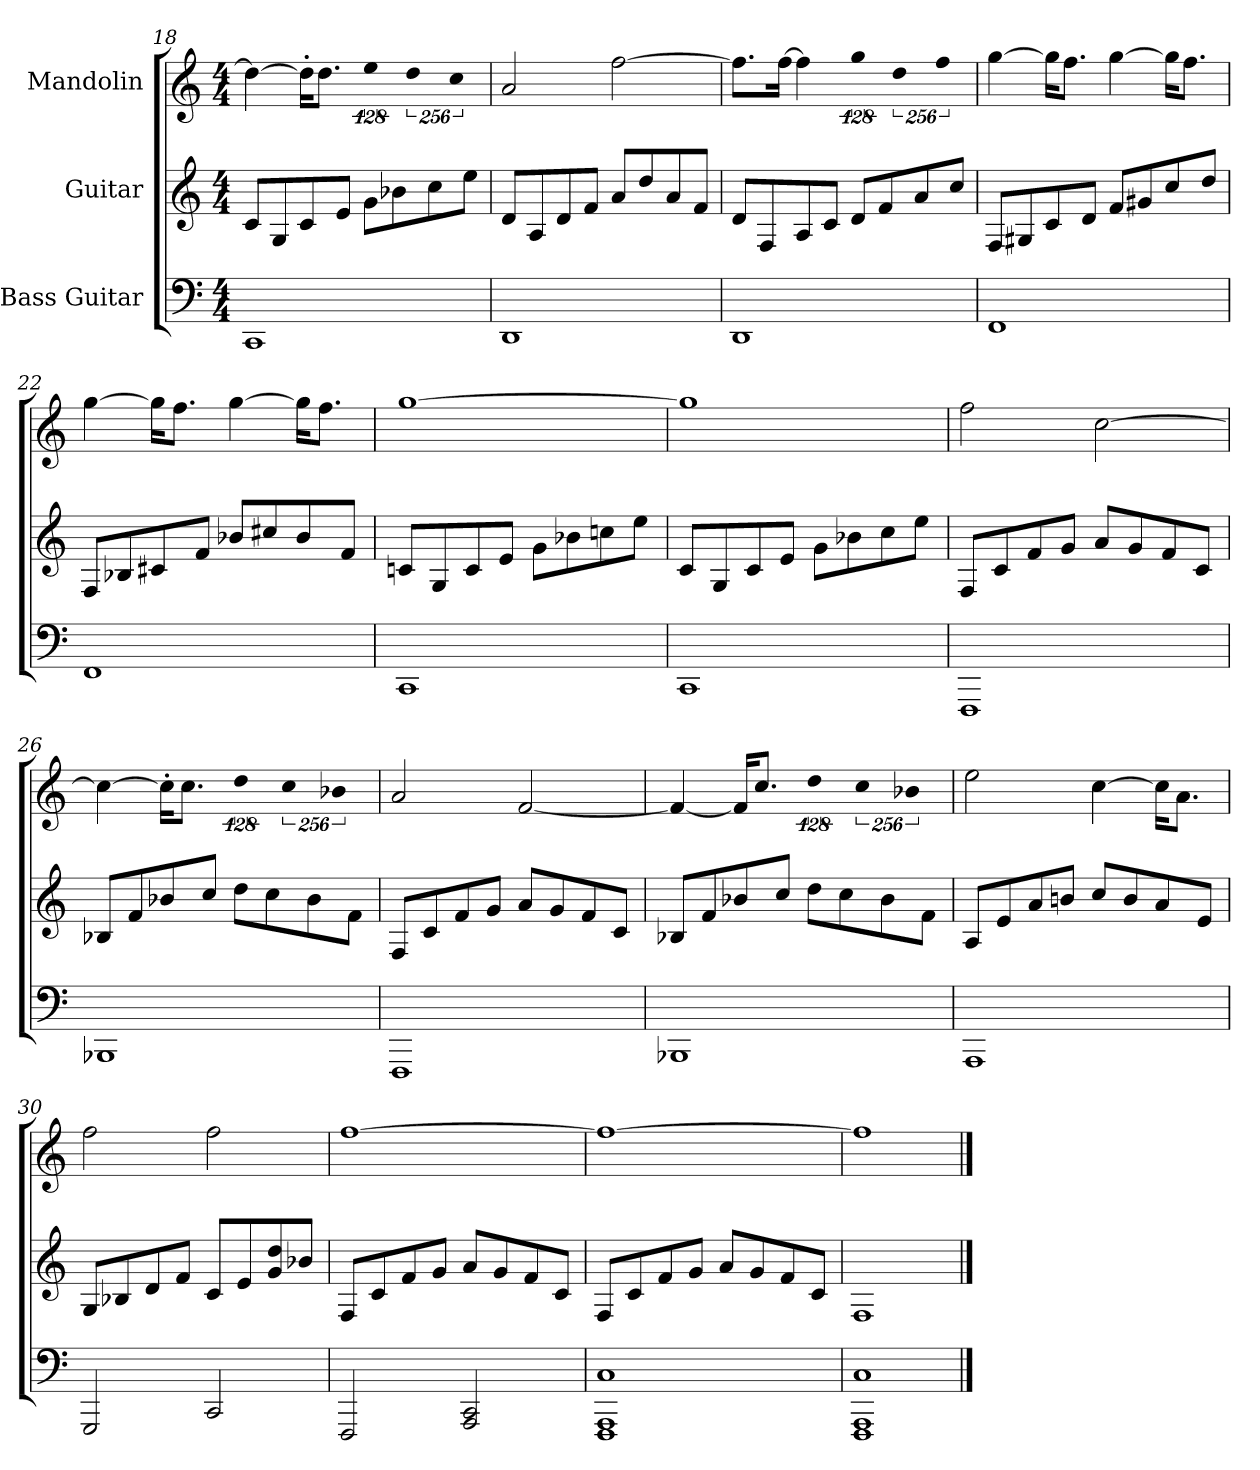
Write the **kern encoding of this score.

**kern	**kern	**kern
*part3	*part2	*part1
*staff3	*staff2	*staff1
*I"Bass Guitar	*I"Guitar	*I"Mandolin
*	*clefG2	*clefG2
*	*ITrd7c12	*
*k[]	*k[]	*k[]
*C:	*C:	*C:
*M4/4	*M4/4	*M4/4
=18	=18	=18
1CCi	8Ci/L	4ddi\_
.	8GGi/	.
.	8Ci/	16dd'i\KL]
.	.	8.ddi\J
.	8Ei/J	.
!	!	!LO:N:vis=4
.	8Gi\L	512%85eei\
.	8B-Xi\	.
!	!	!LO:N:vis=4
.	.	1024%171ddi\
.	8ci\	.
!	!	!LO:N:vis=4
.	.	1024%171cci\
.	8ei\J	.
=19	=19	=19
1DDi	8Di/L	2ai/
.	8AAi/	.
.	8Di/	.
.	8Fi/J	.
.	8Ai/L	[2ffi\
.	8di/	.
.	8Ai/	.
.	8Fi/J	.
!!LO:LB:g=z
=20	=20	=20
1DDi	8Di/L	8.ffi\L]
.	8FFi/	.
.	.	[16ffi\Jk
.	8AAi/	4ffi\]
.	8Ci/J	.
!	!	!LO:N:vis=4
.	8Di/L	512%85ggi\
.	8Fi/	.
!	!	!LO:N:vis=4
.	.	1024%171ddi\
.	8Ai/	.
!	!	!LO:N:vis=4
.	.	1024%171ffi\
.	8ci/J	.
=21	=21	=21
1FFi	8FFi/L	[4ggi\
.	8GG#Xi/	.
.	8Ci/	16ggi\KL]
.	.	8.ffi\J
.	8Di/J	.
.	8Fi/L	[4ggi\
.	8G#Xi/	.
.	8ci/	16ggi\KL]
.	.	8.ffi\J
.	8di/J	.
=22	=22	=22
1FFi	8FFi/L	[4ggi\
.	8BB-Xi/	.
.	8C#Xi/	16ggi\KL]
.	.	8.ffi\J
.	8Fi/J	.
.	8B-Xi/L	[4ggi\
.	8c#Xi/	.
.	8B-i/	16ggi\KL]
.	.	8.ffi\J
.	8Fi/J	.
!!LO:LB:g=z
=23	=23	=23
1CCi	8Cni/L	[1ggi
.	8GGi/	.
.	8Ci/	.
.	8Ei/J	.
.	8Gi\L	.
.	8B-Xi\	.
.	8cni\	.
.	8ei\J	.
=24	=24	=24
1CCi	8Ci/L	1ggi]
.	8GGi/	.
.	8Ci/	.
.	8Ei/J	.
.	8Gi\L	.
.	8B-Xi\	.
.	8ci\	.
.	8ei\J	.
=25	=25	=25
1FFFi	8FFi/L	2ffi\
.	8Ci/	.
.	8Fi/	.
.	8Gi/J	.
.	8Ai/L	[2cci\
.	8Gi/	.
.	8Fi/	.
.	8Ci/J	.
=26	=26	=26
1BBB-i	8BB-Xi/L	4cci\_
.	8Fi/	.
.	8B-Xi/	16cc'i\KL]
.	.	8.cci\J
.	8ci/J	.
!	!	!LO:N:vis=4
.	8di\L	512%85ddi\
.	8ci\	.
!	!	!LO:N:vis=4
.	.	1024%171cci\
.	8B-i\	.
!	!	!LO:N:vis=4
.	.	1024%171b-Xi\
.	8Fi\J	.
!!LO:LB:g=z
=27	=27	=27
1FFFi	8FFi/L	2ai/
.	8Ci/	.
.	8Fi/	.
.	8Gi/J	.
.	8Ai/L	[2fi/
.	8Gi/	.
.	8Fi/	.
.	8Ci/J	.
=28	=28	=28
1BBB-i	8BB-Xi/L	4fi/_
.	8Fi/	.
.	8B-Xi/	16fi/KL]
.	.	8.cci/J
.	8ci/J	.
!	!	!LO:N:vis=4
.	8di\L	512%85ddi\
.	8ci\	.
!	!	!LO:N:vis=4
.	.	1024%171cci\
.	8B-i\	.
!	!	!LO:N:vis=4
.	.	1024%171b-Xi\
.	8Fi\J	.
=29	=29	=29
1AAAi	8AAi/L	2eei\
.	8Ei/	.
.	8Ai/	.
.	8Bni/J	.
.	8ci/L	[4cci\
.	8Bi/	.
.	8Ai/	16cci\KL]
.	.	8.ai\J
.	8Ei/J	.
!!LO:PB:g=z
=30	=30	=30
2GGGi/	8GGi/L	2ffi\
.	8BB-Xi/	.
.	8Di/	.
.	8Fi/J	.
2CCi/	8Ci/L	2ffi\
.	8Ei/	.
.	8Gi/ 8di	.
.	8B-Xi/J	.
=31	=31	=31
2FFFi/	8FFi/L	[1ffi
.	8Ci/	.
.	8Fi/	.
.	8Gi/J	.
2AAAi/ 2CCi	8Ai/L	.
.	8Gi/	.
.	8Fi/	.
.	8Ci/J	.
=32	=32	=32
*^	*	*
1AAAi 1Ci	1FFFi	8FFi/L	1ffi_
.	.	8Ci/	.
.	.	8Fi/	.
.	.	8Gi/J	.
.	.	8Ai/L	.
.	.	8Gi/	.
.	.	8Fi/	.
.	.	8Ci/J	.
=33	=33	=33	=33
1AAAi 1Ci	1FFFi	1FFi	1ffi]
*v	*v	*	*
==	==	==
*-	*-	*-
